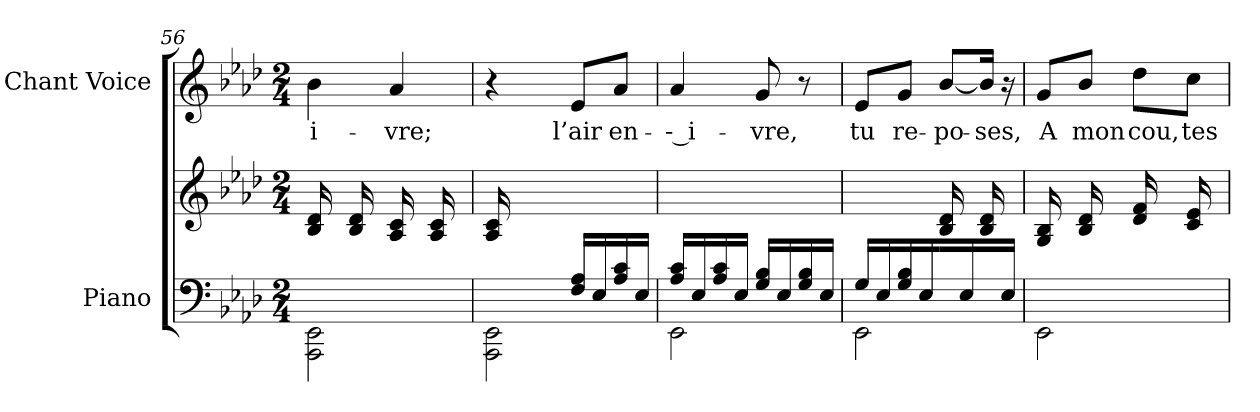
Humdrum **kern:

**kern	**kern	**kern	**text
*part2	*part2	*part1	*part1
*staff3	*staff2	*staff1	*staff1
*I"Piano	*	*I"Chant Voice	*
*I'Pno	*	*	*
*clefF4	*clefG2	*clefG2	*
*k[b-e-a-d-]	*k[b-e-a-d-]	*k[b-e-a-d-]	*
*M2/4	*M2/4	*M2/4	*
=56	=56	=56	=56
*^	*	*	*
!	!	!	!	!LO:LY:b
16ryy	2AAA-\ 2EE-\	(16B-/ 16d-/LL	4b-\	-i-
16E-/	.	16ryy	.	.
16ryy	.	16B-/ 16d-/	.	.
16E-/JJ	.	16ryy	.	.
!	!	!	!	!LO:LY:b
16ryy	.	16A-/ 16c/LL	4a-/	-vre;
16E-/	.	16ryy	.	.
16ryy	.	16A-/ 16c/	.	.
16E-/JJ)	.	16ryy	.	.
!!LO:LB:g=z
=57	=57	=57	=57	=57
16ryy	2AAA-\ 2EE-\	(16A-/ 16c/LL	4r	.
16E-/	.	4..ryy	.	.
16G/ 16B-/	.	.	.	.
16E-/JJ	.	.	.	.
!	!	!	!	!LO:LY:b
16F/ 16A-/LL	.	.	8e-/L	l’air
16E-/	.	.	.	.
!	!	!	!	!LO:LY:b
16A-/ 16c/	.	.	8a-/J	en-
16E-/JJ)	.	.	.	.
!!LO:PB:g=z
=58	=58	=58	=58	=58
!	!	!	!	!LO:LY:b
16A-/ 16c/LL	2EE-\	2ryy	4a-/	-- i-
16E-/	.	.	.	.
16A-/ 16c/	.	.	.	.
16E-/JJ	.	.	.	.
!	!	!	!	!LO:LY:b
16G/ 16B-/LL	.	.	8g/	-vre,
16E-/	.	.	.	.
16G/ 16B-/	.	.	8r	.
16E-/JJ	.	.	.	.
=59	=59	=59	=59	=59
!	!	!	!	!LO:LY:b
16G/LL	2EE-\	4ryy	8e-/L	tu
16E-/	.	.	.	.
!	!	!	!	!LO:LY:b
16G/ 16B-/	.	.	8g/J	re-
16E-/JJ	.	.	.	.
!	!	!	!	!LO:LY:b
16ryy	.	16B-/ 16d-/LL	[8b-/L	-po-
16E-/	.	16ryy	.	.
!	!	!	!	!LO:LY:b
16ryy	.	16B-/ 16d-/	16b-/Jk]	-ses,
16E-/JJ	.	16ryy	16r	.
=60	=60	=60	=60	=60
!	!	!	!	!LO:LY:b
16ryy	2EE-\	(16G/ 16B-/LL	8g/L	A
16E-/	.	16ryy	.	.
!	!	!	!	!LO:LY:b
16ryy	.	16B-/ 16d-/	8b-/J	mon
16E-/JJ	.	16ryy	.	.
!	!	!	!	!LO:LY:b
16ryy	.	16d-/ 16f/LL	8dd-\L	cou,
16E-/	.	16ryy	.	.
!	!	!	!	!LO:LY:b
16ryy	.	16c/ 16e-/	8cc\J	tes
16E-/JJ)	.	16ryy	.	.
*v	*v	*	*	*
=	=	=	=
*-	*-	*-	*-
